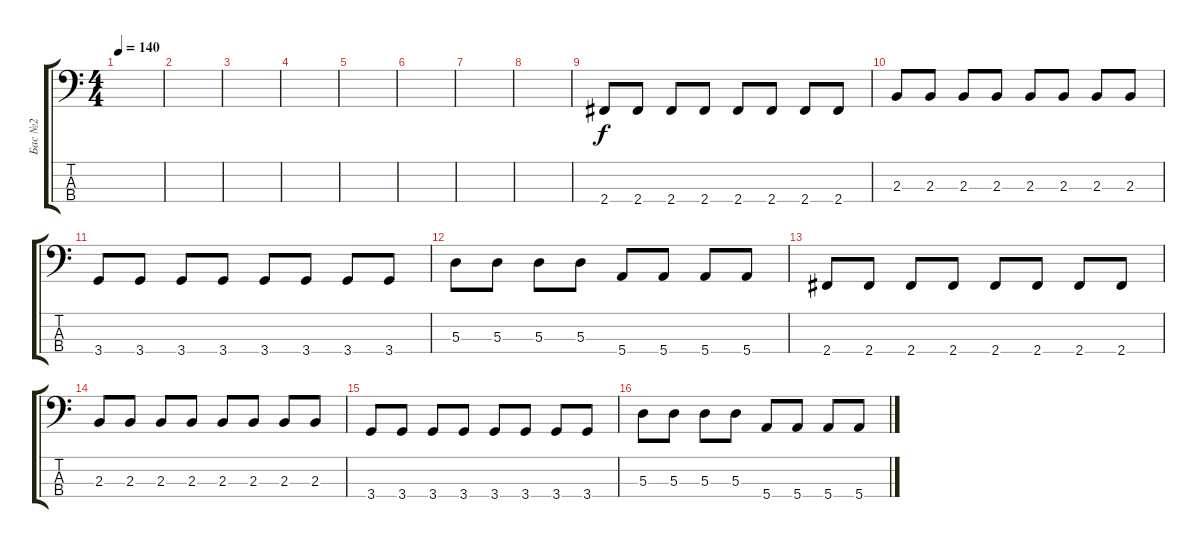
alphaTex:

\track ("Бас №2" "Бас №2") {instrument electricbassfinger}
\staff {score tabs}
\tuning (G2 D2 A1 E1) {hide}
\ts (4 4)
\tempo 140
\clef f4
\ks c
|
|
|
|
|
|
|
|
2.4.8 2.4.8 2.4.8 2.4.8 2.4.8 2.4.8 2.4.8 2.4.8 |
2.3.8 2.3.8 2.3.8 2.3.8 2.3.8 2.3.8 2.3.8 2.3.8 |
3.4.8 3.4.8 3.4.8 3.4.8 3.4.8 3.4.8 3.4.8 3.4.8 |
5.3.8 5.3.8 5.3.8 5.3.8 5.4.8 5.4.8 5.4.8 5.4.8 |
2.4.8 2.4.8 2.4.8 2.4.8 2.4.8 2.4.8 2.4.8 2.4.8 |
2.3.8 2.3.8 2.3.8 2.3.8 2.3.8 2.3.8 2.3.8 2.3.8 |
3.4.8 3.4.8 3.4.8 3.4.8 3.4.8 3.4.8 3.4.8 3.4.8 |
5.3.8 5.3.8 5.3.8 5.3.8 5.4.8 5.4.8 5.4.8 5.4.8
